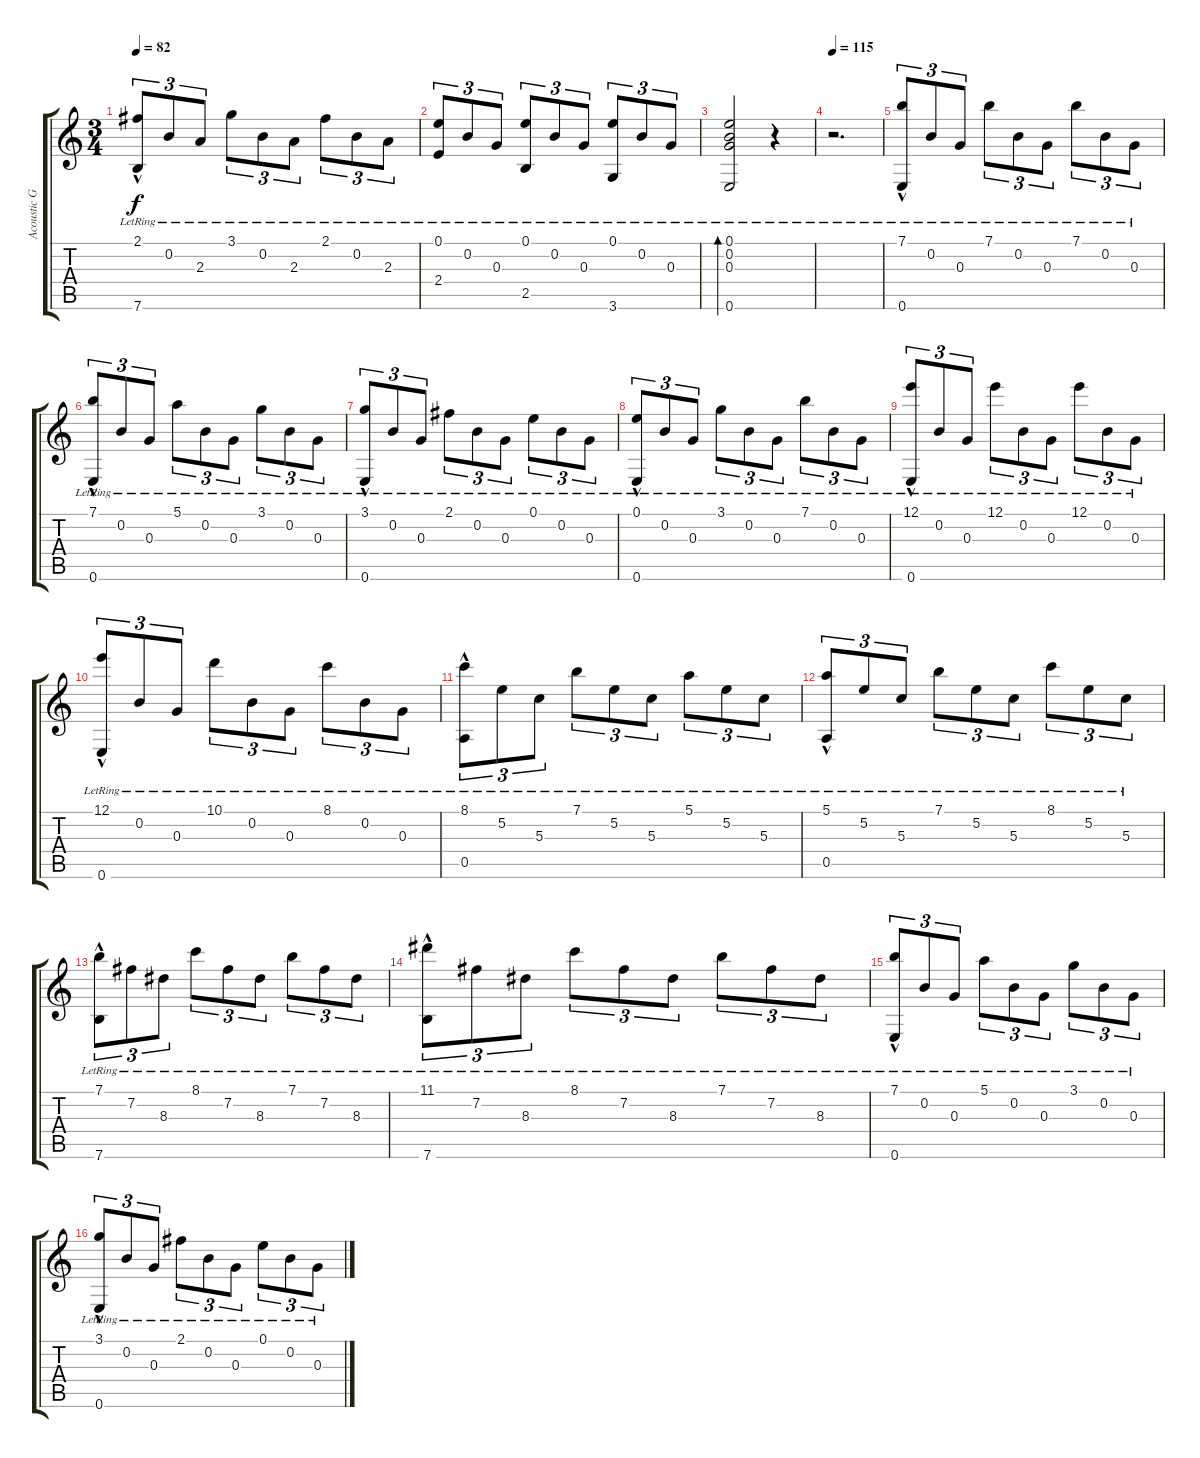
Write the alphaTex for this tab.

\track ("Acoustic Guitar 1" "Acoustic G") {instrument acousticguitarnylon}
\staff {score tabs}
\tuning (E4 B3 G3 D3 A2 E2) {hide}
\ts (3 4)
\tempo 82
\clef g2
\ks c
(2.1{lr} 7.6{hac}).8{tu (3 2) dy f} 0.2{lr}.8{tu (3 2)} 2.3{lr}.8{tu (3 2)} 3.1{lr}.8{tu (3 2)} 0.2{lr}.8{tu (3 2)} 2.3{lr}.8{tu (3 2)} 2.1{lr}.8{tu (3 2)} 0.2{lr}.8{tu (3 2)} 2.3{lr}.8{tu (3 2)} |
(0.1{lr} 2.4).8{tu (3 2)} 0.2{lr}.8{tu (3 2)} 0.3{lr}.8{tu (3 2)} (0.1{lr} 2.5).8{tu (3 2)} 0.2{lr}.8{tu (3 2)} 0.3{lr}.8{tu (3 2)} (0.1{lr} 3.6).8{tu (3 2)} 0.2{lr}.8{tu (3 2)} 0.3{lr}.8{tu (3 2)} |
(0.1{lr} 0.2{lr} 0.3{lr} 0.6{lr}).2{bd 240} r.4 |
\tempo 115
r.2{d} |
(7.1{lr} 0.6{hac}).8{tu (3 2)} 0.2{lr}.8{tu (3 2)} 0.3{lr}.8{tu (3 2)} 7.1{lr}.8{tu (3 2)} 0.2{lr}.8{tu (3 2)} 0.3{lr}.8{tu (3 2)} 7.1{lr}.8{tu (3 2)} 0.2{lr}.8{tu (3 2)} 0.3{lr}.8{tu (3 2)} |
(7.1{lr} 0.6{hac}).8{tu (3 2)} 0.2{lr}.8{tu (3 2)} 0.3{lr}.8{tu (3 2)} 5.1{lr}.8{tu (3 2)} 0.2{lr}.8{tu (3 2)} 0.3{lr}.8{tu (3 2)} 3.1{lr}.8{tu (3 2)} 0.2{lr}.8{tu (3 2)} 0.3{lr}.8{tu (3 2)} |
(3.1{lr} 0.6{hac}).8{tu (3 2)} 0.2{lr}.8{tu (3 2)} 0.3{lr}.8{tu (3 2)} 2.1{lr}.8{tu (3 2)} 0.2{lr}.8{tu (3 2)} 0.3{lr}.8{tu (3 2)} 0.1{lr}.8{tu (3 2)} 0.2{lr}.8{tu (3 2)} 0.3{lr}.8{tu (3 2)} |
(0.1{lr} 0.6{hac}).8{tu (3 2)} 0.2{lr}.8{tu (3 2)} 0.3{lr}.8{tu (3 2)} 3.1{lr}.8{tu (3 2)} 0.2{lr}.8{tu (3 2)} 0.3{lr}.8{tu (3 2)} 7.1{lr}.8{tu (3 2)} 0.2{lr}.8{tu (3 2)} 0.3{lr}.8{tu (3 2)} |
(12.1{lr} 0.6{hac}).8{tu (3 2)} 0.2{lr}.8{tu (3 2)} 0.3{lr}.8{tu (3 2)} 12.1{lr}.8{tu (3 2)} 0.2{lr}.8{tu (3 2)} 0.3{lr}.8{tu (3 2)} 12.1{lr}.8{tu (3 2)} 0.2{lr}.8{tu (3 2)} 0.3{lr}.8{tu (3 2)} |
(12.1{lr} 0.6{hac}).8{tu (3 2)} 0.2{lr}.8{tu (3 2)} 0.3{lr}.8{tu (3 2)} 10.1{lr}.8{tu (3 2)} 0.2{lr}.8{tu (3 2)} 0.3{lr}.8{tu (3 2)} 8.1{lr}.8{tu (3 2)} 0.2{lr}.8{tu (3 2)} 0.3{lr}.8{tu (3 2)} |
(8.1{lr} 0.5{hac}).8{tu (3 2)} 5.2{lr}.8{tu (3 2)} 5.3{lr}.8{tu (3 2)} 7.1{lr}.8{tu (3 2)} 5.2{lr}.8{tu (3 2)} 5.3{lr}.8{tu (3 2)} 5.1{lr}.8{tu (3 2)} 5.2{lr}.8{tu (3 2)} 5.3{lr}.8{tu (3 2)} |
(5.1{lr} 0.5{hac}).8{tu (3 2)} 5.2{lr}.8{tu (3 2)} 5.3{lr}.8{tu (3 2)} 7.1{lr}.8{tu (3 2)} 5.2{lr}.8{tu (3 2)} 5.3{lr}.8{tu (3 2)} 8.1{lr}.8{tu (3 2)} 5.2{lr}.8{tu (3 2)} 5.3{lr}.8{tu (3 2)} |
(7.1{lr} 7.6{hac}).8{tu (3 2)} 7.2{lr}.8{tu (3 2)} 8.3{lr}.8{tu (3 2)} 8.1{lr}.8{tu (3 2)} 7.2{lr}.8{tu (3 2)} 8.3{lr}.8{tu (3 2)} 7.1{lr}.8{tu (3 2)} 7.2{lr}.8{tu (3 2)} 8.3{lr}.8{tu (3 2)} |
(11.1{lr} 7.6{hac}).8{tu (3 2)} 7.2{lr}.8{tu (3 2)} 8.3{lr}.8{tu (3 2)} 8.1{lr}.8{tu (3 2)} 7.2{lr}.8{tu (3 2)} 8.3{lr}.8{tu (3 2)} 7.1{lr}.8{tu (3 2)} 7.2{lr}.8{tu (3 2)} 8.3{lr}.8{tu (3 2)} |
(7.1{lr} 0.6{hac}).8{tu (3 2)} 0.2{lr}.8{tu (3 2)} 0.3{lr}.8{tu (3 2)} 5.1{lr}.8{tu (3 2)} 0.2{lr}.8{tu (3 2)} 0.3{lr}.8{tu (3 2)} 3.1{lr}.8{tu (3 2)} 0.2{lr}.8{tu (3 2)} 0.3{lr}.8{tu (3 2)} |
(3.1{lr} 0.6{hac}).8{tu (3 2)} 0.2{lr}.8{tu (3 2)} 0.3{lr}.8{tu (3 2)} 2.1{lr}.8{tu (3 2)} 0.2{lr}.8{tu (3 2)} 0.3{lr}.8{tu (3 2)} 0.1{lr}.8{tu (3 2)} 0.2{lr}.8{tu (3 2)} 0.3{lr}.8{tu (3 2)}
